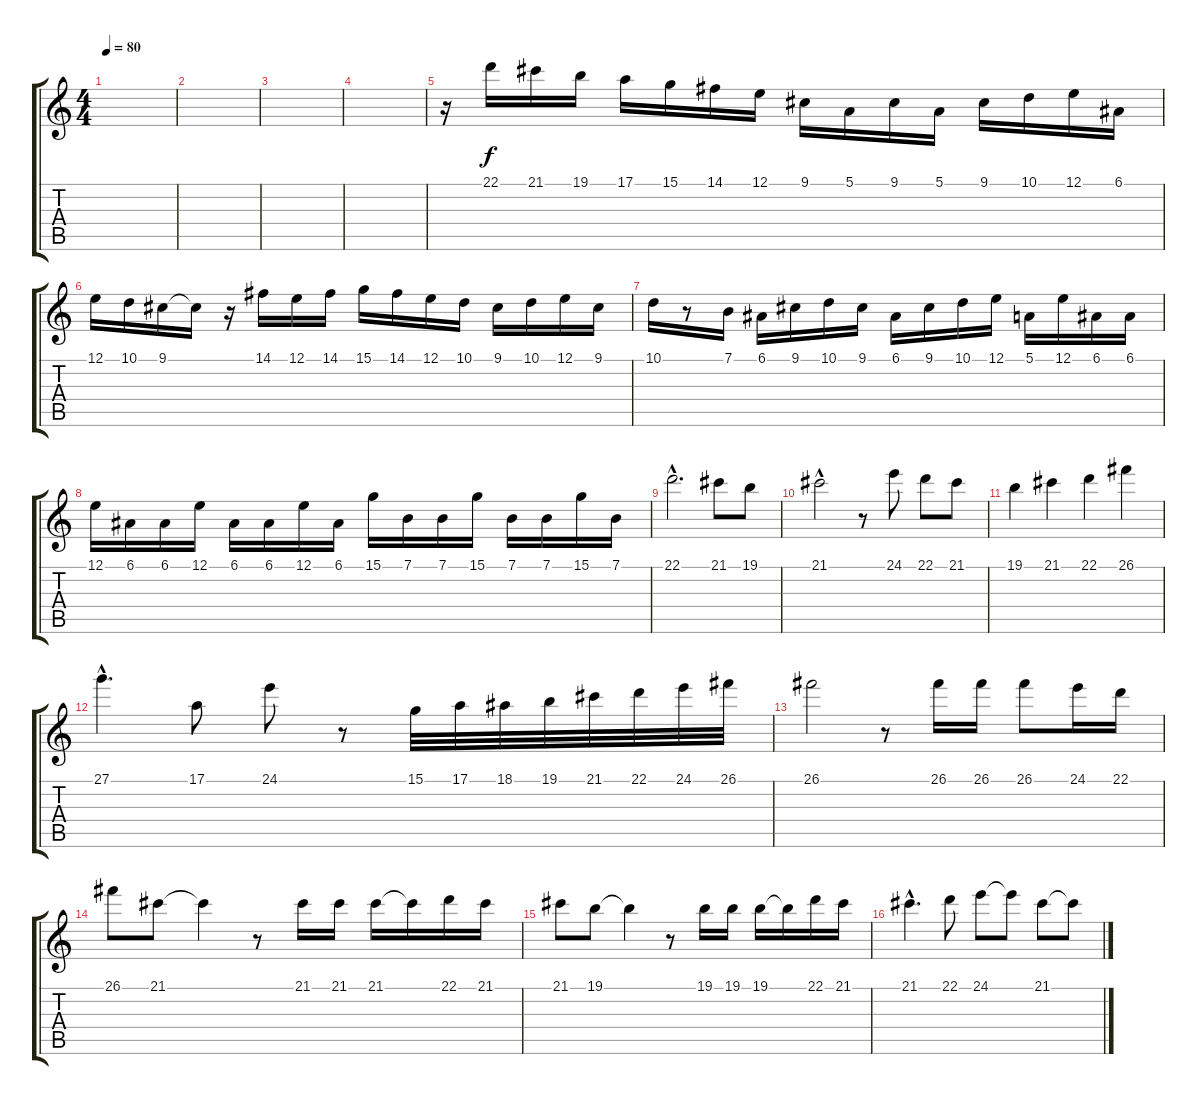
\track "" {instrument stringensemble1}
\staff {score tabs}
\tuning (E4 B3 G3 D3 A2 E2) {hide}
\ts (4 4)
\tempo 80
\clef g2
\ks c
|
|
|
|
r.16 22.1.16 21.1.16 19.1.16 17.1.16 15.1.16 14.1.16 12.1.16 9.1.16 5.1.16 9.1.16 5.1.16 9.1.16 10.1.16 12.1.16 6.1.16 |
12.1.16 10.1.16 9.1.16 9.1{t}.16 r.16 14.1.16 12.1.16 14.1.16 15.1.16 14.1.16 12.1.16 10.1.16 9.1.16 10.1.16 12.1.16 9.1.16 |
10.1.16 r.8 7.1.16 6.1.16 9.1.16 10.1.16 9.1.16 6.1.16 9.1.16 10.1.16 12.1.16 5.1.16 12.1.16 6.1.16 6.1.16 |
12.1.16 6.1.16 6.1.16 12.1.16 6.1.16 6.1.16 12.1.16 6.1.16 15.1.16 7.1.16 7.1.16 15.1.16 7.1.16 7.1.16 15.1.16 7.1.16 |
22.1{hac}.2{d} 21.1.8 19.1.8 |
21.1{hac}.2 r.8 24.1.8 22.1.8 21.1.8 |
19.1.4 21.1.4 22.1.4 26.1.4 |
27.1{hac}.4{d} 17.1.8 24.1.8 r.8 15.1.32 17.1.32 18.1.32 19.1.32 21.1.32 22.1.32 24.1.32 26.1.32 |
26.1.2 r.8 26.1.16 26.1.16 26.1.8 24.1.16 22.1.16 |
26.1.8 21.1.8 21.1{t}.4 r.8 21.1.16 21.1.16 21.1.16 21.1{t}.16 22.1.16 21.1.16 |
21.1.8 19.1.8 19.1{t}.4 r.8 19.1.16 19.1.16 19.1.16 19.1{t}.16 22.1.16 21.1.16 |
21.1{hac}.4{d} 22.1.8 24.1.8 24.1{t}.8 21.1.8 21.1{t}.8
